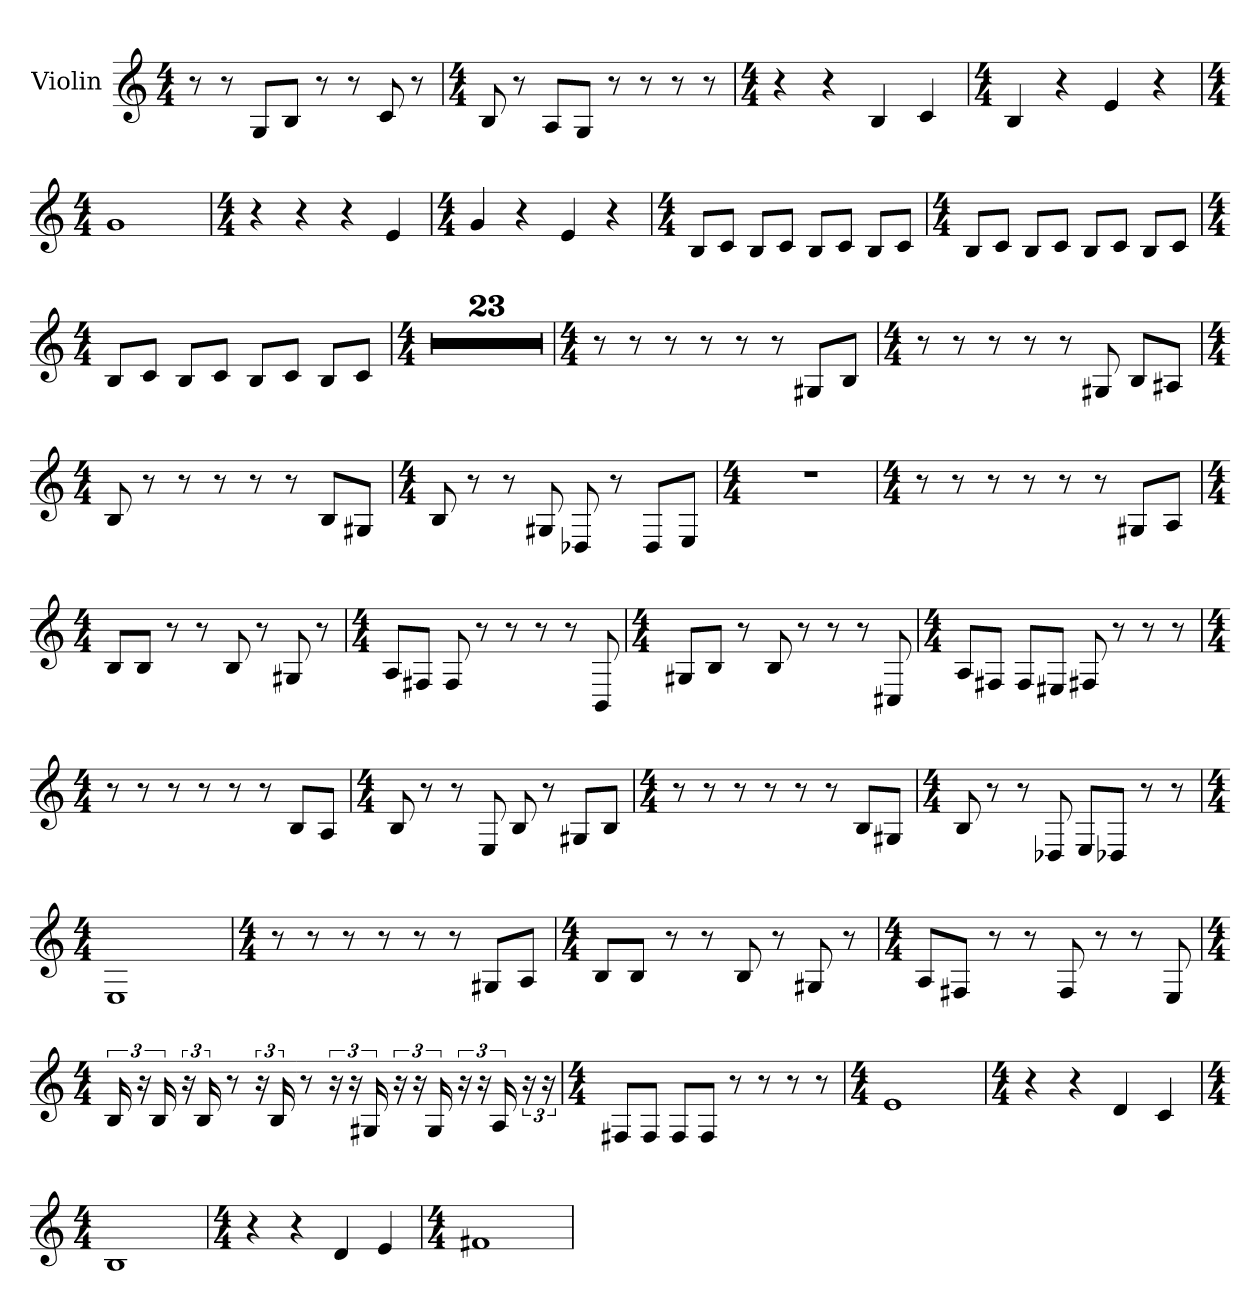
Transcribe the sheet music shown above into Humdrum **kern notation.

**kern
*part1
*staff1
*I"Violin
*I'Vln
*M4/4
=
8r
8r
8GL
8BJ
8r
8r
8c
8r
=
*M4/4
8B
8r
8AL
8GJ
8r
8r
8r
8r
=
*M4/4
4r
4r
4B
4c
=
*M4/4
4B
4r
4e
4r
=
*M4/4
1g
=
*M4/4
4r
4r
4r
4e
=
*M4/4
4g
4r
4e
4r
=
*M4/4
8BL
8cJ
8BL
8cJ
8BL
8cJ
8BL
8cJ
=
*M4/4
8BL
8cJ
8BL
8cJ
8BL
8cJ
8BL
8cJ
=
*M4/4
8BL
8cJ
8BL
8cJ
8BL
8cJ
8BL
8cJ
=
*M4/4
1r
=
*M4/4
1r
=
*M4/4
1r
=
*M4/4
1r
=
*M4/4
1r
=
*M4/4
1r
=
*M4/4
1r
=
*M4/4
1r
=
*M4/4
1r
=
*M4/4
1r
=
*M4/4
1r
=
*M4/4
1r
=
*M4/4
1r
=
*M4/4
1r
=
*M4/4
1r
=
*M4/4
1r
=
*M4/4
1r
=
*M4/4
1r
=
*M4/4
1r
=
*M4/4
1r
=
*M4/4
1r
=
*M4/4
1r
=
*M4/4
1r
=
*M4/4
8r
8r
8r
8r
8r
8r
8G#XL
8BJ
=
*M4/4
8r
8r
8r
8r
8r
8G#X
8BL
8A#XJ
=
*M4/4
8B
8r
8r
8r
8r
8r
8BL
8G#XJ
=
*M4/4
8B
8r
8r
8G#X
8D-X
8r
8D-L
8EJ
=
*M4/4
1r
=
*M4/4
8r
8r
8r
8r
8r
8r
8G#XL
8AJ
=
*M4/4
8BL
8BJ
8r
8r
8B
8r
8G#X
8r
=
*M4/4
8AL
8F#XJ
8F#
8r
8r
8r
8r
8BB
=
*M4/4
8G#XL
8BJ
8r
8B
8r
8r
8r
8C#X
=
*M4/4
8AL
8F#XJ
8F#L
8E#XJ
8F#X
8r
8r
8r
=
*M4/4
8r
8r
8r
8r
8r
8r
8BL
8AJ
=
*M4/4
8B
8r
8r
8E
8B
8r
8G#XL
8BJ
=
*M4/4
8r
8r
8r
8r
8r
8r
8BL
8G#XJ
=
*M4/4
8B
8r
8r
8D-X
8EL
8D-XJ
8r
8r
=
*M4/4
1E
=
*M4/4
8r
8r
8r
8r
8r
8r
8G#XL
8AJ
=
*M4/4
8BL
8BJ
8r
8r
8B
8r
8G#X
8r
=
*M4/4
8AL
8F#XJ
8r
8r
8F#
8r
8r
8E
=
*M4/4
24B
24r
24B
24r
24B
8r
24r
24B
8r
24r
24r
24G#X
24r
24r
24G#
24r
24r
24A
24r
24r
=
*M4/4
8F#XL
8F#J
8F#L
8F#J
8r
8r
8r
8r
=
*M4/4
1e
=
*M4/4
4r
4r
4d
4c
=
*M4/4
1B
=
*M4/4
4r
4r
4d
4e
=
*M4/4
1f#X
=
*-
